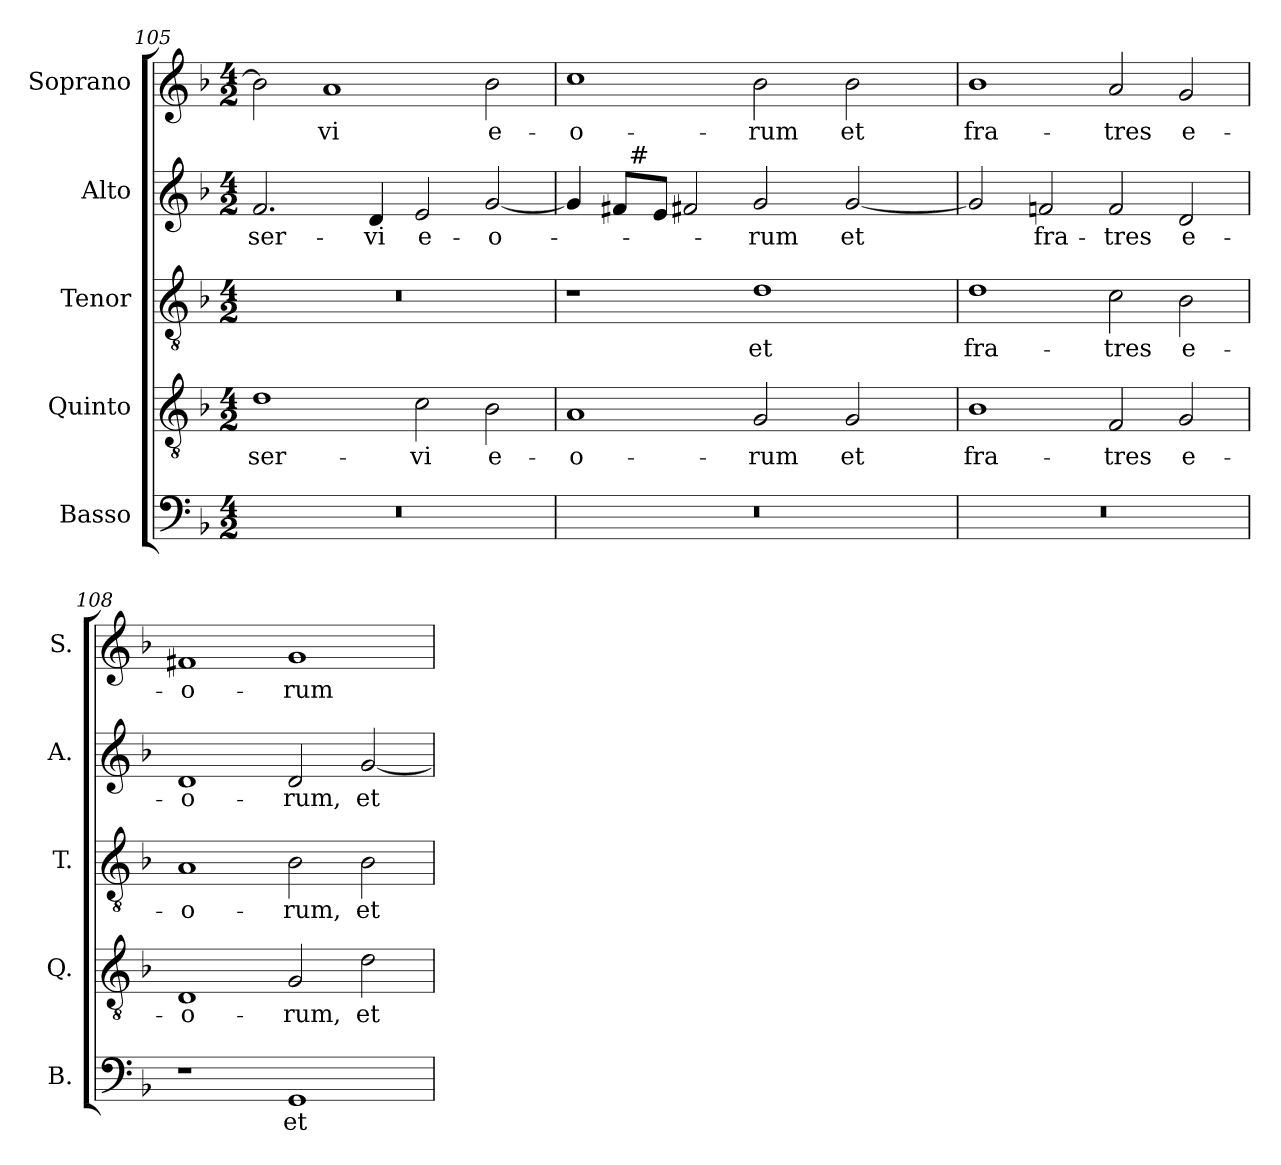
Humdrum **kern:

**kern	**text	**kern	**text	**kern	**text	**kern	**text	**kern	**text
*part5	*part5	*part4	*part4	*part3	*part3	*part2	*part2	*part1	*part1
*staff5	*staff5	*staff4	*staff4	*staff3	*staff3	*staff2	*staff2	*staff1	*staff1
*I"Basso	*	*I"Quinto	*	*I"Tenor	*	*I"Alto	*	*I"Soprano	*
*I'B.	*	*I'Q.	*	*I'T.	*	*I'A.	*	*I'S.	*
*clefF4	*	*clefGv2	*	*clefGv2	*	*clefG2	*	*clefG2	*
*	*	*ITrd7c12	*	*ITrd7c12	*	*	*	*	*
*k[b-]	*	*k[b-]	*	*k[b-]	*	*k[b-]	*	*k[b-]	*
*F:	*	*F:	*	*F:	*	*F:	*	*F:	*
*M4/2	*	*M4/2	*	*M4/2	*	*M4/2	*	*M4/2	*
=105	=105	=105	=105	=105	=105	=105	=105	=105	=105
!LO:N:vis=1	!	!	!	!	!	!	!	!	!
!	!	!	!LO:LY:b:color=#000000	!LO:N:vis=1	!	!	!	!	!
!	!	!	!	!	!	!	!LO:LY:b:color=#000000	!	!
0r	.	1Di	-ser-	0r	.	2.fi/	-ser-	2b-i\]	.
!	!	!	!	!	!	!	!	!	!LO:LY:b:color=#000000
.	.	.	.	.	.	.	.	1ai	-vi
!	!	!	!	!	!	!	!LO:LY:b:color=#000000	!	!
.	.	.	.	.	.	4di/	-vi	.	.
!	!	!	!LO:LY:b:color=#000000	!	!	!	!	!	!
!	!	!	!	!	!	!	!LO:LY:b:color=#000000	!	!
.	.	2Ci\	-vi	.	.	2ei/	e-	.	.
!	!	!	!LO:LY:b:color=#000000	!	!	!	!	!	!
!	!	!	!	!	!	!	!LO:LY:b:color=#000000	!	!
!	!	!	!	!	!	!	!	!	!LO:LY:b:color=#000000
.	.	2BB-i\	e-	.	.	[2gi/	-o-	2b-i\	e-
=106	=106	=106	=106	=106	=106	=106	=106	=106	=106
!LO:N:vis=1	!	!	!	!	!	!	!	!	!
!	!	!	!LO:LY:b:color=#000000	!	!	!	!	!	!
!	!	!	!	!	!	!	!	!	!LO:LY:b:color=#000000
*	*	*	*	*	*	*^	*	*	*
0r	.	1AAi	-o-	1r	.	4gi/]	4ryy	.	1cci	-o-
.	.	.	.	.	.	8f#i/L	32ryy	.	.	.
.	.	.	.	.	.	.	256ryy	.	.	.
!	!	!	!	!	!	!	!LO:TX:a:t=#	!	!	!
.	.	.	.	.	.	.	1ryy	.	.	.
.	.	.	.	.	.	8ei/J	.	.	.	.
.	.	.	.	.	.	2f#Xi/	.	.	.	.
!	!	!	!LO:LY:b:color=#000000	!	!	!	!	!	!	!
!	!	!	!	!	!LO:LY:b:color=#000000	!	!	!	!	!
!	!	!	!	!	!	!	!	!LO:LY:b:color=#000000	!	!
!	!	!	!	!	!	!	!	!	!	!LO:LY:b:color=#000000
.	.	2GGi/	-rum	1Di	et	2gi/	.	-rum	2b-i\	-rum
.	.	.	.	.	.	.	2ryy	.	.	.
!	!	!	!LO:LY:b:color=#000000	!	!	!	!	!	!	!
!	!	!	!	!	!	!	!	!LO:LY:b:color=#000000	!	!
!	!	!	!	!	!	!	!	!	!	!LO:LY:b:color=#000000
.	.	2GGi/	et	.	.	[2gi/	.	et	2b-i\	et
.	.	.	.	.	.	.	8ryy	.	.	.
.	.	.	.	.	.	.	16ryy	.	.	.
.	.	.	.	.	.	.	64..ryy	.	.	.
=107	=107	=107	=107	=107	=107	=107	=107	=107	=107	=107
!LO:N:vis=1	!	!	!	!	!	!	!	!	!	!
*	*	*	*	*	*	*v	*v	*	*	*
*	*	*	*	*	*	*^	*	*	*
!	!	!	!LO:LY:b:color=#000000	!	!	!	!	!	!	!
*	*	*	*	*	*	*v	*v	*	*	*
*	*	*	*	*	*	*^	*	*	*
!	!	!	!	!	!LO:LY:b:color=#000000	!	!	!	!	!
*	*	*	*	*	*	*v	*v	*	*	*
*	*	*	*	*	*	*^	*	*	*
!	!	!	!	!	!	!	!	!	!	!LO:LY:b:color=#000000
*	*	*	*	*	*	*v	*v	*	*	*
0r	.	1BB-i	fra-	1Di	fra-	2gi/]	.	1b-i	fra-
!	!	!	!	!	!	!	!LO:LY:b:color=#000000	!	!
.	.	.	.	.	.	2fni/	fra-	.	.
!	!	!	!LO:LY:b:color=#000000	!	!	!	!	!	!
!	!	!	!	!	!LO:LY:b:color=#000000	!	!	!	!
!	!	!	!	!	!	!	!LO:LY:b:color=#000000	!	!
!	!	!	!	!	!	!	!	!	!LO:LY:b:color=#000000
.	.	2FFi/	-tres	2Ci\	-tres	2fi/	-tres	2ai/	-tres
!	!	!	!LO:LY:b:color=#000000	!	!	!	!	!	!
!	!	!	!	!	!LO:LY:b:color=#000000	!	!	!	!
!	!	!	!	!	!	!	!LO:LY:b:color=#000000	!	!
!	!	!	!	!	!	!	!	!	!LO:LY:b:color=#000000
.	.	2GGi/	e-	2BB-i\	e-	2di/	e-	2gi/	e-
=108	=108	=108	=108	=108	=108	=108	=108	=108	=108
!	!	!	!LO:LY:b:color=#000000	!	!	!	!	!	!
!	!	!	!	!	!LO:LY:b:color=#000000	!	!	!	!
!	!	!	!	!	!	!	!LO:LY:b:color=#000000	!	!
!	!	!	!	!	!	!	!	!	!LO:LY:b:color=#000000
1r	.	1DDi	-o-	1AAi	-o-	1di	-o-	1f#Xi	-o-
!	!LO:LY:b:color=#000000	!	!	!	!	!	!	!	!
!	!	!	!LO:LY:b:color=#000000	!	!	!	!	!	!
!	!	!	!	!	!LO:LY:b:color=#000000	!	!	!	!
!	!	!	!	!	!	!	!LO:LY:b:color=#000000	!	!
!	!	!	!	!	!	!	!	!	!LO:LY:b:color=#000000
1GGi	et	2GGi/	-rum,	2BB-i\	-rum,	2di/	-rum,	1gi	-rum
!	!	!	!LO:LY:b:color=#000000	!	!	!	!	!	!
!	!	!	!	!	!LO:LY:b:color=#000000	!	!	!	!
!	!	!	!	!	!	!	!LO:LY:b:color=#000000	!	!
.	.	2Di\	et	2BB-i\	et	[2gi/	et	.	.
=	=	=	=	=	=	=	=	=	=
*-	*-	*-	*-	*-	*-	*-	*-	*-	*-
